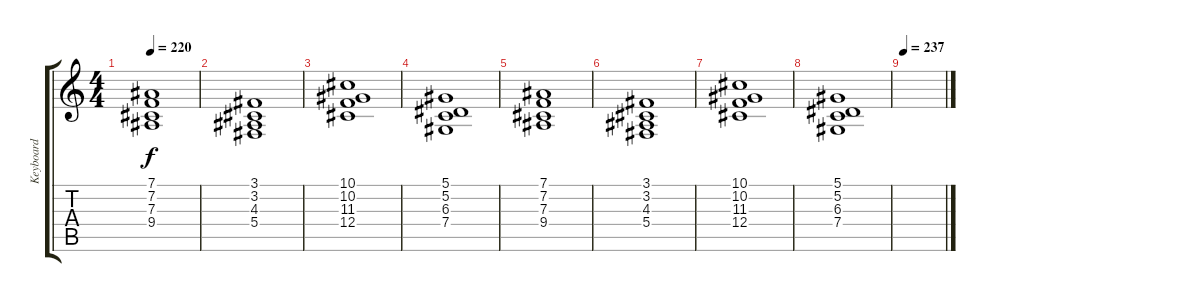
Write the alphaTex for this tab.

\track ("Keyboard" "Keyboard") {instrument stringensemble1}
\staff {score tabs}
\tuning (Eb4 Bb3 Gb3 Db3 Ab2 Eb2) {hide}
\ts (4 4)
\tempo 220
\clef g2
\ks c
(7.1 7.2 7.3 9.4).1{dy f} |
(3.1 3.2 4.3 5.4).1 |
(10.1 10.2 11.3 12.4).1 |
(5.1 5.2 6.3 7.4).1 |
(7.1 7.2 7.3 9.4).1 |
(3.1 3.2 4.3 5.4).1 |
(10.1 10.2 11.3 12.4).1 |
(5.1 5.2 6.3 7.4).1 |
\tempo 237
